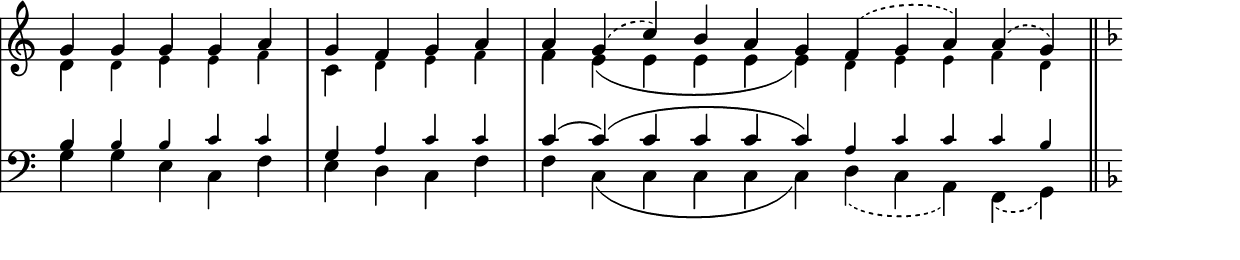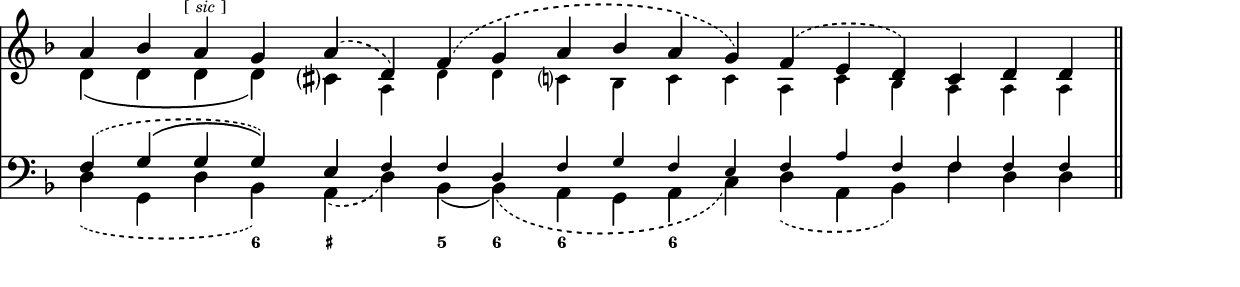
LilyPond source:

\version "2.18.2"
\include "lilypond-book-preamble.ly"
\score {
  \new PianoStaff
  <<
    \new Staff = "upper" {
     <<
       \new Voice {
         \voiceOne
         \key c \major
         \cadenzaOn
         \relative c''{
           g4 g g g a \bar "|"
           g f g a \bar "|"
           a \slurDashed g( c) b a g f( g a) a( g) \bar "||"
         }
         \slurSolid
         \key d \minor
         \relative c'' {
           
         a bes \once \override TextScript.extra-offset = #'(-1 . 0) a^\markup{\teeny{"["\italic "sic" "]"}} g \slurDashed a( d,) f( g a bes a g) f( e d) c d d \bar "||"
         }
       
       }
       \new Voice {
         \voiceTwo
         \relative d' {
           d \tiny d e e f
           \normalsize c \tiny d e f
           \normalsize f e( e e e e) \tiny d e e f d \break
           %
           \slurSolid
           \normalsize d( d d d) cis? \tiny a d d c? bes c c a c bes a a a
         }
       }
     >>
    }
    \new Staff = "lower" {
     << 
     \new Voice {
       \voiceOne
       \key c \major
       \clef "bass"
       \relative b {
         b \tiny b b c c
         \normalsize g \tiny a c c
         \normalsize c( c)( c c c c) \tiny a c c c b 
         %
         \key d \minor
         \slurSolid
         \normalsize \slurDashed f( g\( g g\)) e \tiny f
         f d f g f e f a f f f f
       }
     }
     \new Voice {
       \voiceTwo
       \relative g {
         g g e c f
         e d c f
         f c( c c c c) \slurDashed d( c a) f( g) 
         %
         
         d'( g, d' bes) a( d) \slurSolid bes( \slurDashed bes)( a g a c) d( a bes) f' d d
       }
     }
     \new FiguredBass {
       \figuremode {
         r4 r4 r4 r4 r4 
         r4 r4 r4 r4
         r4 r4 r4 r4 r4 r4 r4 r4 r4 r4 r4 
         %
         r4 r4 r4 < 6 > < _+ > r4 <5> <6> <6> r4 <6> r4 r4 r4 r4 r4 r4 r4
       }
     }
     >> 
    }
  >>
  \layout {
      indent = #0
      %line-width = #150
    \context {
      \Staff
      \remove "Time_signature_engraver"
    }
  }
  \midi { }
}